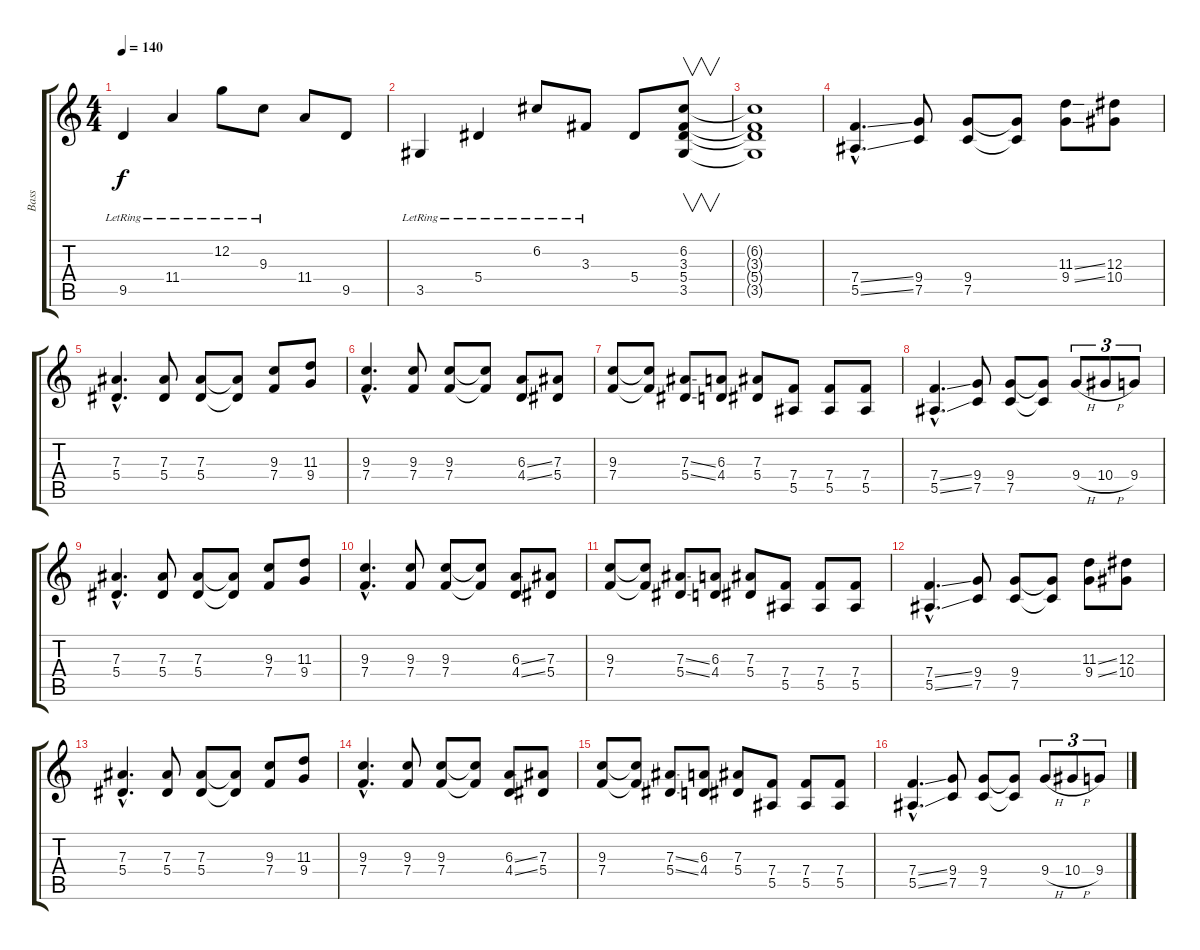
\track ("Bass" "Bass") {instrument electricbassfinger}
\staff {score tabs}
\tuning (C4 G3 Eb3 Bb2 F2 C2) {hide}
\ts (4 4)
\tempo 140
\clef g2
\ks c
9.5{lr}.4{dy f} 11.4{lr}.4 12.2{lr}.8 9.3{lr}.8 11.4.8 9.5.8 |
3.5{lr}.4 5.4{lr}.4 6.2{lr}.8 3.3{lr}.8 5.4.8 (6.2 3.3 5.4 3.5).8{v} |
(6.2{t} 3.3{t} 5.4{t} 3.5{t}).1 |
(7.4{ss hac} 5.5{ss hac}).4{d} (9.4 7.5).8 (9.4 7.5).8 (9.4{t} 7.5{t}).8 (11.3{ss} 9.4{ss}).8 (12.3 10.4).8 |
(7.3{hac} 5.4{hac}).4{d} (7.3 5.4).8 (7.3 5.4).8 (7.3{t} 5.4{t}).8 (9.3 7.4).8 (11.3 9.4).8 |
(9.3{hac} 7.4{hac}).4{d} (9.3 7.4).8 (9.3 7.4).8 (9.3{t} 7.4{t}).8 (6.3{ss} 4.4{ss}).8 (7.3 5.4).8 |
(9.3 7.4).8 (9.3{t} 7.4{t}).8 (7.3{ss} 5.4{ss}).8 (6.3 4.4).8 (7.3 5.4).8 (7.4 5.5).8 (7.4 5.5).8 (7.4 5.5).8 |
(7.4{ss hac} 5.5{ss hac}).4{d} (9.4 7.5).8 (9.4 7.5).8 (9.4{t} 7.5{t}).8 9.4{h}.8{tu (3 2)} 10.4{h}.8{tu (3 2)} 9.4.8{tu (3 2)} |
(7.3{hac} 5.4{hac}).4{d} (7.3 5.4).8 (7.3 5.4).8 (7.3{t} 5.4{t}).8 (9.3 7.4).8 (11.3 9.4).8 |
(9.3{hac} 7.4{hac}).4{d} (9.3 7.4).8 (9.3 7.4).8 (9.3{t} 7.4{t}).8 (6.3{ss} 4.4{ss}).8 (7.3 5.4).8 |
(9.3 7.4).8 (9.3{t} 7.4{t}).8 (7.3{ss} 5.4{ss}).8 (6.3 4.4).8 (7.3 5.4).8 (7.4 5.5).8 (7.4 5.5).8 (7.4 5.5).8 |
(7.4{ss hac} 5.5{ss hac}).4{d} (9.4 7.5).8 (9.4 7.5).8 (9.4{t} 7.5{t}).8 (11.3{ss} 9.4{ss}).8 (12.3 10.4).8 |
(7.3{hac} 5.4{hac}).4{d} (7.3 5.4).8 (7.3 5.4).8 (7.3{t} 5.4{t}).8 (9.3 7.4).8 (11.3 9.4).8 |
(9.3{hac} 7.4{hac}).4{d} (9.3 7.4).8 (9.3 7.4).8 (9.3{t} 7.4{t}).8 (6.3{ss} 4.4{ss}).8 (7.3 5.4).8 |
(9.3 7.4).8 (9.3{t} 7.4{t}).8 (7.3{ss} 5.4{ss}).8 (6.3 4.4).8 (7.3 5.4).8 (7.4 5.5).8 (7.4 5.5).8 (7.4 5.5).8 |
(7.4{ss hac} 5.5{ss hac}).4{d} (9.4 7.5).8 (9.4 7.5).8 (9.4{t} 7.5{t}).8 9.4{h}.8{tu (3 2)} 10.4{h}.8{tu (3 2)} 9.4.8{tu (3 2)}
